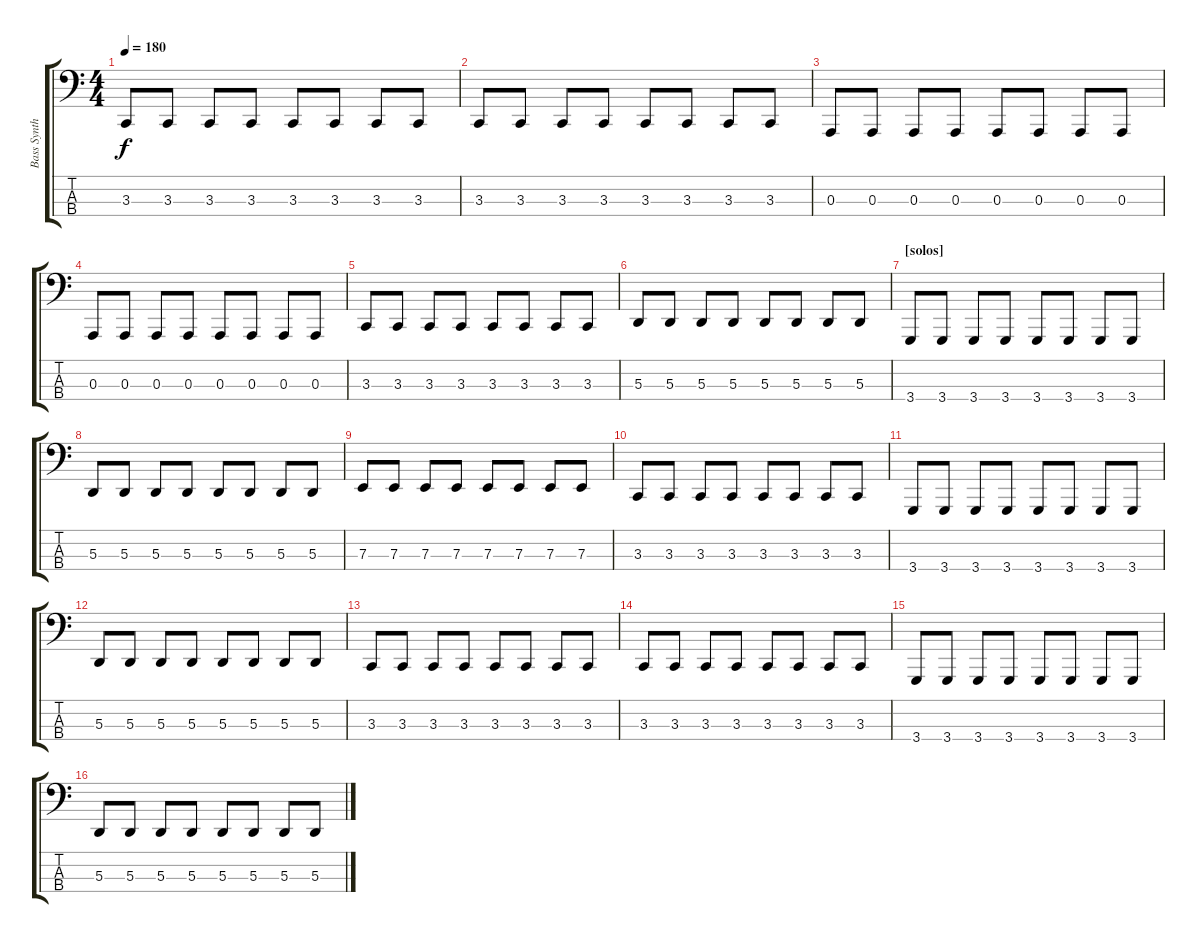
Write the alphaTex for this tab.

\track ("Bass Synth" "Bass Synth") {instrument lead8bassandlead}
\staff {score tabs}
\tuning (G2 D2 A1 E1) {hide}
\ts (4 4)
\tempo 180
\clef f4
\ks c
3.3.8{dy f} 3.3.8 3.3.8 3.3.8 3.3.8 3.3.8 3.3.8 3.3.8 |
3.3.8 3.3.8 3.3.8 3.3.8 3.3.8 3.3.8 3.3.8 3.3.8 |
0.3.8 0.3.8 0.3.8 0.3.8 0.3.8 0.3.8 0.3.8 0.3.8 |
0.3.8 0.3.8 0.3.8 0.3.8 0.3.8 0.3.8 0.3.8 0.3.8 |
3.3.8 3.3.8 3.3.8 3.3.8 3.3.8 3.3.8 3.3.8 3.3.8 |
5.3.8 5.3.8 5.3.8 5.3.8 5.3.8 5.3.8 5.3.8 5.3.8 |
\section ("" "[solos]")
3.4.8 3.4.8 3.4.8 3.4.8 3.4.8 3.4.8 3.4.8 3.4.8 |
5.3.8 5.3.8 5.3.8 5.3.8 5.3.8 5.3.8 5.3.8 5.3.8 |
7.3.8 7.3.8 7.3.8 7.3.8 7.3.8 7.3.8 7.3.8 7.3.8 |
3.3.8 3.3.8 3.3.8 3.3.8 3.3.8 3.3.8 3.3.8 3.3.8 |
3.4.8 3.4.8 3.4.8 3.4.8 3.4.8 3.4.8 3.4.8 3.4.8 |
5.3.8 5.3.8 5.3.8 5.3.8 5.3.8 5.3.8 5.3.8 5.3.8 |
3.3.8 3.3.8 3.3.8 3.3.8 3.3.8 3.3.8 3.3.8 3.3.8 |
3.3.8 3.3.8 3.3.8 3.3.8 3.3.8 3.3.8 3.3.8 3.3.8 |
3.4.8 3.4.8 3.4.8 3.4.8 3.4.8 3.4.8 3.4.8 3.4.8 |
5.3.8 5.3.8 5.3.8 5.3.8 5.3.8 5.3.8 5.3.8 5.3.8
